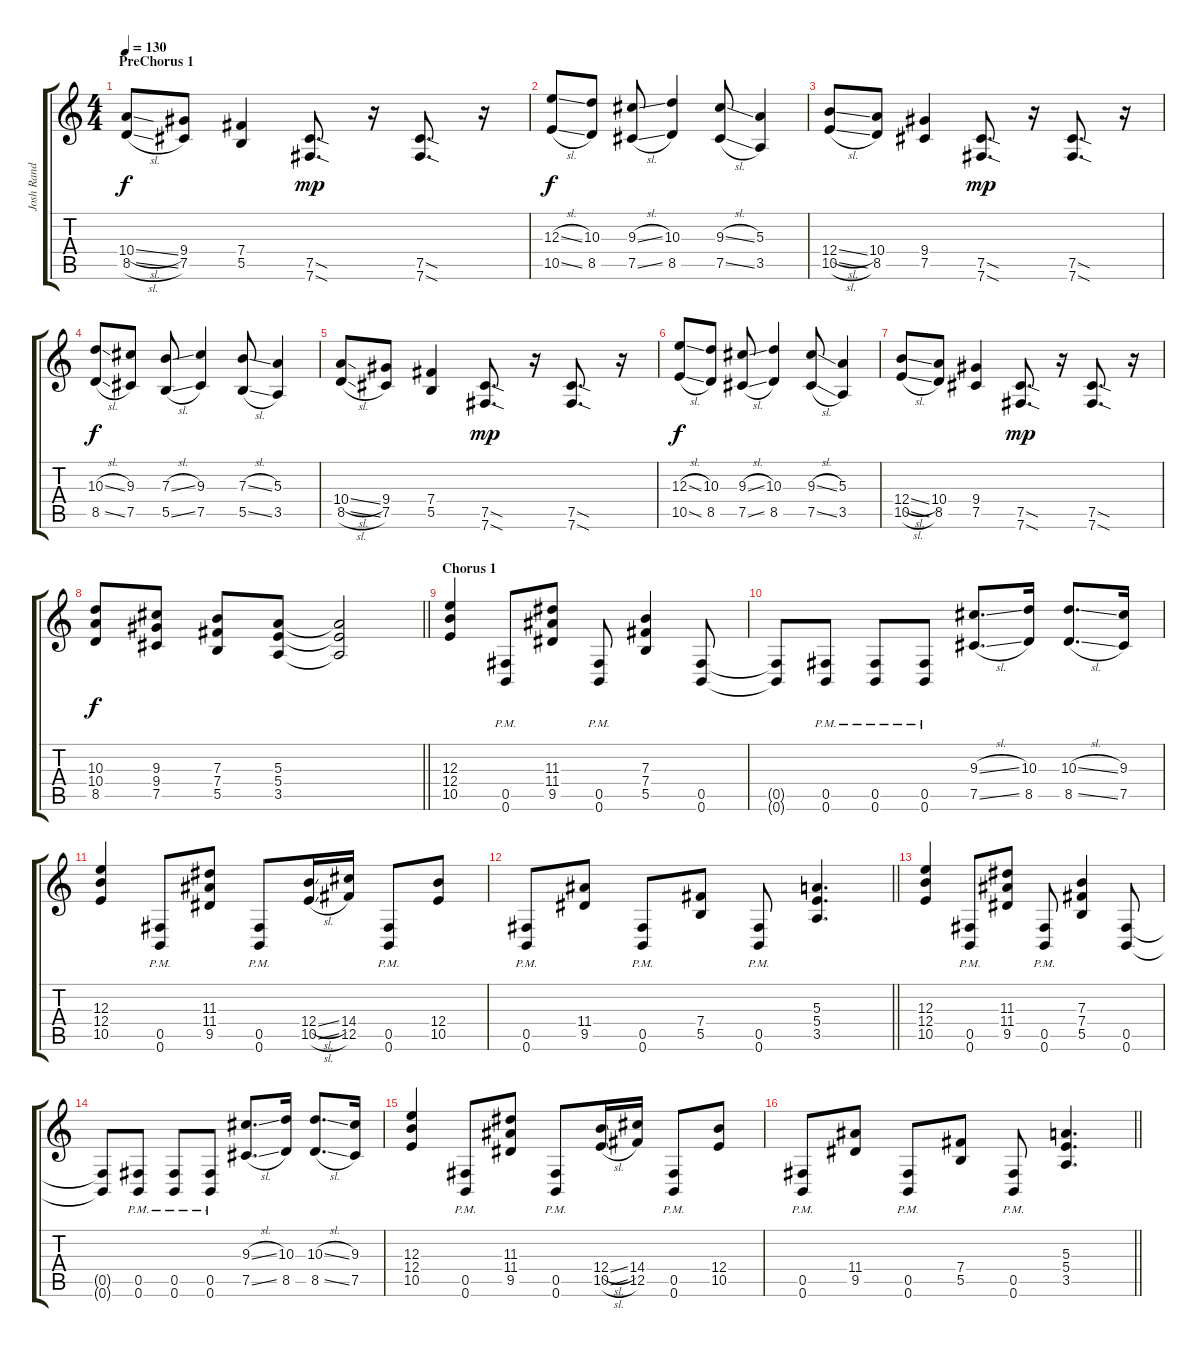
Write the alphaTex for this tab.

\track ("Josh Rand" "Josh Rand") {instrument distortionguitar}
\staff {score tabs}
\tuning (Db4 Ab3 E3 B2 Gb2 B1) {hide}
\ts (4 4)
\section ("" "PreChorus 1")
\tempo 130
\clef g2
\ks c
(10.4{sl} 8.5{sl}).8{dy f instrument distortionguitar} (9.4 7.5).8 (7.4 5.5).4 (7.5{sod} 7.6{sod}).8{d dy mp} r.16 (7.5{sod} 7.6{sod}).8{d} r.16 |
(12.3{sl} 10.5{sl}).8{dy f} (10.3 8.5).8 (9.3{sl} 7.5{sl}).8 (10.3 8.5).4 (9.3{sl} 7.5{sl}).8 (5.3 3.5).4 |
(12.4{sl} 10.5{sl}).8 (10.4 8.5).8 (9.4 7.5).4 (7.5{sod} 7.6{sod}).8{d dy mp} r.16 (7.5{sod} 7.6{sod}).8{d} r.16 |
(10.3{sl} 8.5{sl}).8{dy f} (9.3 7.5).8 (7.3{sl} 5.5{sl}).8 (9.3 7.5).4 (7.3{sl} 5.5{sl}).8 (5.3 3.5).4 |
(10.4{sl} 8.5{sl}).8 (9.4 7.5).8 (7.4 5.5).4 (7.5{sod} 7.6{sod}).8{d dy mp} r.16 (7.5{sod} 7.6{sod}).8{d} r.16 |
(12.3{sl} 10.5{sl}).8{dy f} (10.3 8.5).8 (9.3{sl} 7.5{sl}).8 (10.3 8.5).4 (9.3{sl} 7.5{sl}).8 (5.3 3.5).4 |
(12.4{sl} 10.5{sl}).8 (10.4 8.5).8 (9.4 7.5).4 (7.5{sod} 7.6{sod}).8{d dy mp} r.16 (7.5{sod} 7.6{sod}).8{d} r.16 |
\barLineRight lightlight
(10.3 10.4 8.5).8{dy f} (9.3 9.4 7.5).8 (7.3 7.4 5.5).8 (5.3 5.4 3.5).8 (5.3{t} 5.4{t} 3.5{t}).2 |
\section ("" "Chorus 1")
(12.3 12.4 10.5).4 (0.5{pm} 0.6{pm}).8 (11.3 11.4 9.5).8 (0.5{pm} 0.6{pm}).8 (7.3 7.4 5.5).4 (0.5 0.6).8 |
(0.5{t} 0.6{t}).8 (0.5{pm} 0.6{pm}).8 (0.5{pm} 0.6{pm}).8 (0.5{pm} 0.6{pm}).8 (9.3{sl} 7.5{sl}).8{d} (10.3 8.5).16 (10.3{sl} 8.5{sl}).8{d} (9.3 7.5).16 |
(12.3 12.4 10.5).4 (0.5{pm} 0.6{pm}).8 (11.3 11.4 9.5).8 (0.5{pm} 0.6{pm}).8 (12.4{sl} 10.5{sl}).16 (14.4 12.5).16 (0.5{pm} 0.6{pm}).8 (12.4 10.5).8 |
\barLineRight lightlight
(0.5{pm} 0.6{pm}).8 (11.4 9.5).8 (0.5{pm} 0.6{pm}).8 (7.4 5.5).8 (0.5{pm} 0.6{pm}).8 (5.3 5.4 3.5).4{d} |
(12.3 12.4 10.5).4 (0.5{pm} 0.6{pm}).8 (11.3 11.4 9.5).8 (0.5{pm} 0.6{pm}).8 (7.3 7.4 5.5).4 (0.5 0.6).8 |
(0.5{t} 0.6{t}).8 (0.5{pm} 0.6{pm}).8 (0.5{pm} 0.6{pm}).8 (0.5{pm} 0.6{pm}).8 (9.3{sl} 7.5{sl}).8{d} (10.3 8.5).16 (10.3{sl} 8.5{sl}).8{d} (9.3 7.5).16 |
(12.3 12.4 10.5).4 (0.5{pm} 0.6{pm}).8 (11.3 11.4 9.5).8 (0.5{pm} 0.6{pm}).8 (12.4{sl} 10.5{sl}).16 (14.4 12.5).16 (0.5{pm} 0.6{pm}).8 (12.4 10.5).8 |
\barLineRight lightlight
(0.5{pm} 0.6{pm}).8 (11.4 9.5).8 (0.5{pm} 0.6{pm}).8 (7.4 5.5).8 (0.5{pm} 0.6{pm}).8 (5.3 5.4 3.5).4{d}
